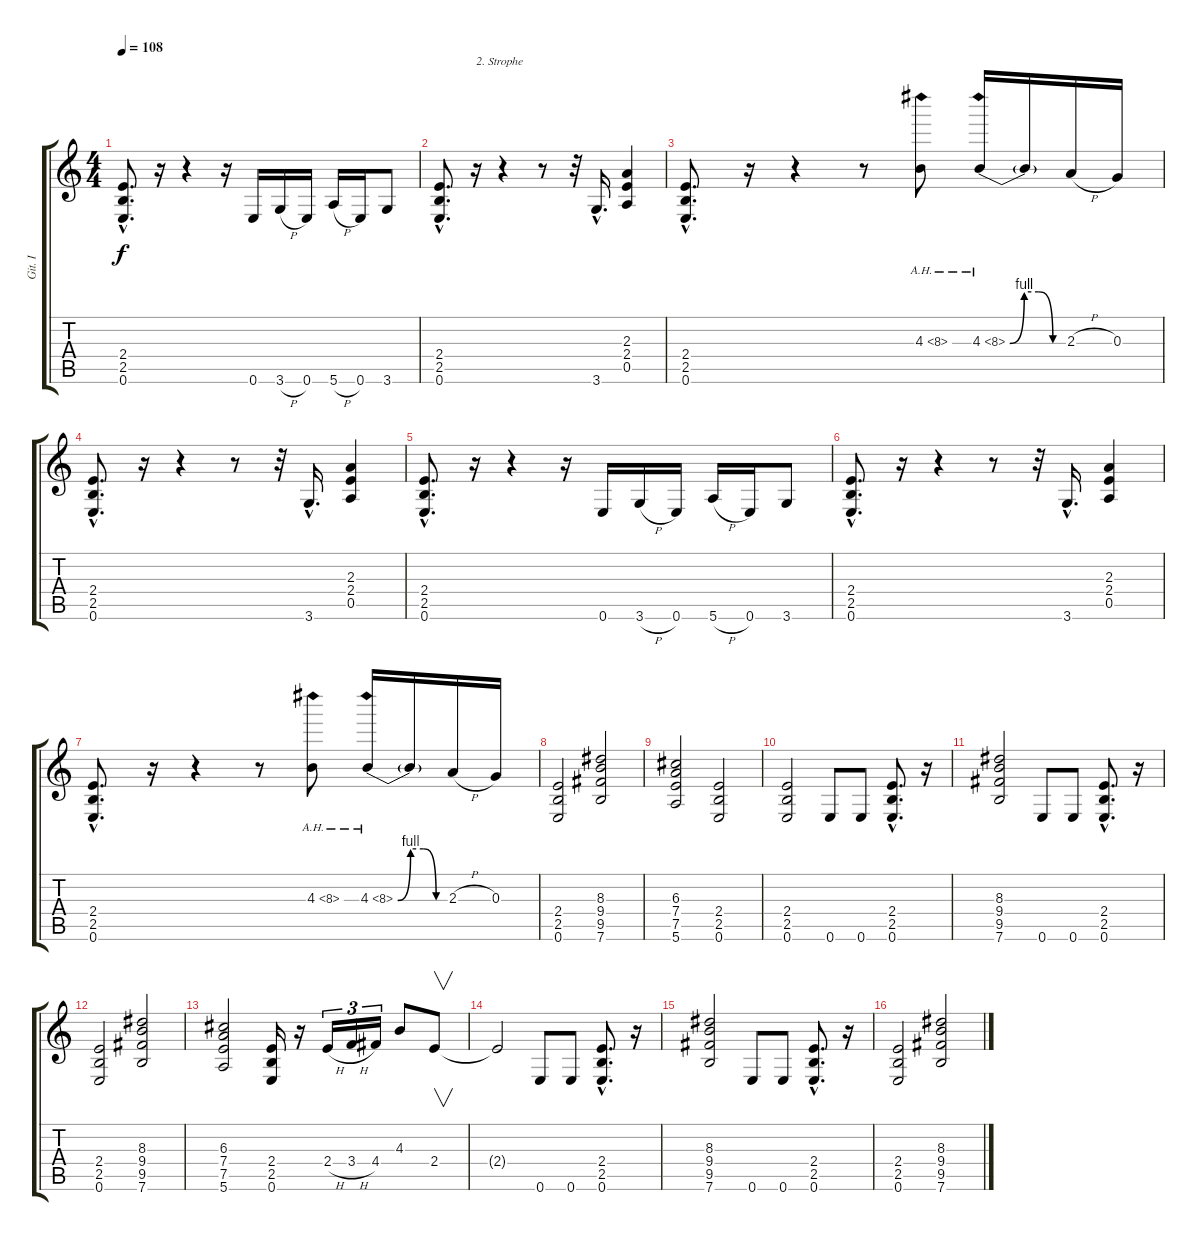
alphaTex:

\track ("Git. I" "Git. I") {instrument overdrivenguitar}
\staff {score tabs}
\tuning (E4 B3 G3 D3 A2 E2) {hide}
\ts (4 4)
\tempo 108
\clef g2
\ks c
(2.4{hac} 2.5{hac} 0.6{hac}).8{d dy f} r.16 r.4 r.16 0.6.16 3.6{h}.16 0.6.16 5.6{h}.16 0.6.16 3.6.8 |
(2.4{hac} 2.5{hac} 0.6{hac}).8{d} r.16{txt "2. Strophe"} r.4 r.8 r.32 3.6{hac}.16{d} (2.3 2.4 0.5).4 |
(2.4{hac} 2.5{hac} 0.6{hac}).8{d} r.16 r.4 r.8 4.3{ah 4}.8 4.3{be (custom 0 0 15 4 30 4 45 0 60 0) ah 4}.16 4.3{t}.16 2.3{h}.16 0.3.16 |
(2.4{hac} 2.5{hac} 0.6{hac}).8{d} r.16 r.4 r.8 r.32 3.6{hac}.16{d} (2.3 2.4 0.5).4 |
(2.4{hac} 2.5{hac} 0.6{hac}).8{d} r.16 r.4 r.16 0.6.16 3.6{h}.16 0.6.16 5.6{h}.16 0.6.16 3.6.8 |
(2.4{hac} 2.5{hac} 0.6{hac}).8{d} r.16 r.4 r.8 r.32 3.6{hac}.16{d} (2.3 2.4 0.5).4 |
(2.4{hac} 2.5{hac} 0.6{hac}).8{d} r.16 r.4 r.8 4.3{ah 4}.8 4.3{be (custom 0 0 15 4 30 4 45 0 60 0) ah 4}.16 4.3{t}.16 2.3{h}.16 0.3.16 |
(2.4 2.5 0.6).2 (8.3 9.4 9.5 7.6).2 |
(6.3 7.4 7.5 5.6).2 (2.4 2.5 0.6).2 |
(2.4 2.5 0.6).2 0.6.8 0.6.8 (2.4{hac} 2.5{hac} 0.6{hac}).8{d} r.16 |
(8.3 9.4 9.5 7.6).2 0.6.8 0.6.8 (2.4{hac} 2.5{hac} 0.6{hac}).8{d} r.16 |
(2.4 2.5 0.6).2 (8.3 9.4 9.5 7.6).2 |
(6.3 7.4 7.5 5.6).2 (2.4 2.5 0.6).16 r.16 2.4{h}.16{tu (3 2)} 3.4{h}.16{tu (3 2)} 4.4.16{tu (3 2)} 4.3.8 2.4.8{v} |
2.4{t}.2 0.6.8 0.6.8 (2.4{hac} 2.5{hac} 0.6{hac}).8{d} r.16 |
(8.3 9.4 9.5 7.6).2 0.6.8 0.6.8 (2.4{hac} 2.5{hac} 0.6{hac}).8{d} r.16 |
(2.4 2.5 0.6).2 (8.3 9.4 9.5 7.6).2
